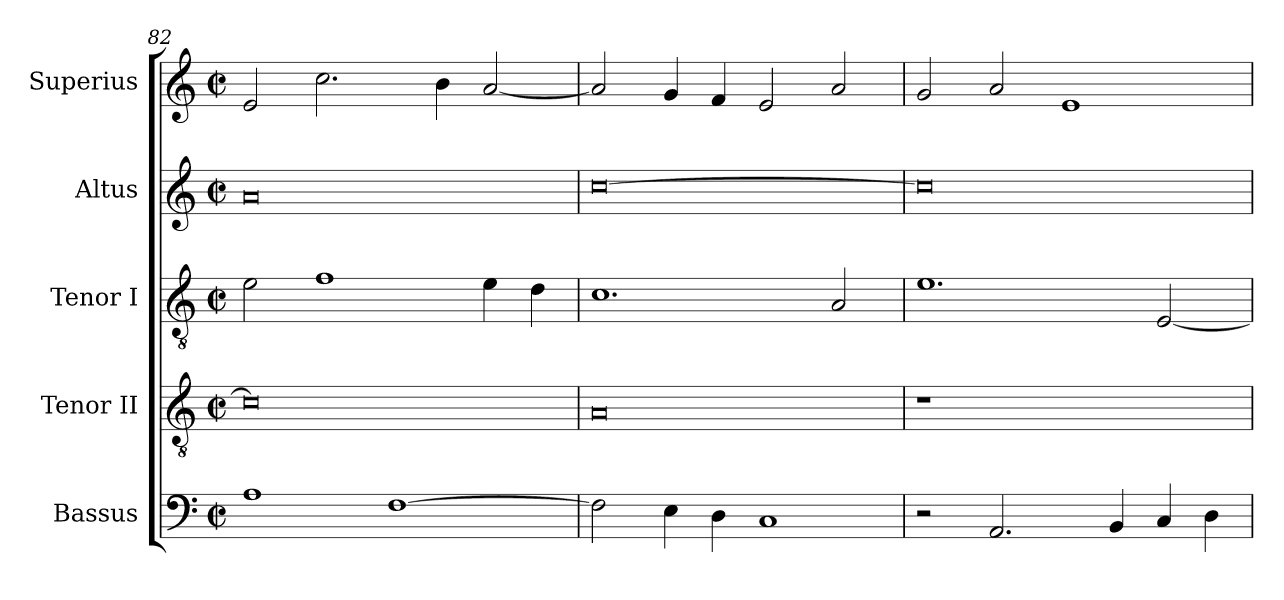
**kern	**kern	**kern	**kern	**kern
*part5	*part4	*part3	*part2	*part1
*staff5	*staff4	*staff3	*staff2	*staff1
*I"Bassus	*I"Tenor II	*I"Tenor I	*I"Altus	*I"Superius
*I'B.	*	*	*	*I'S.
*clefF4	*clefGv2	*clefGv2	*clefG2	*clefG2
*	*ITrd7c12	*ITrd7c12	*	*
*k[]	*k[]	*k[]	*k[]	*k[]
*C:	*C:	*C:	*C:	*C:
*M2/2	*M2/2	*M2/2	*M2/2	*M2/2
*met(c|)	*met(c|)	*met(c|)	*met(c|)	*met(c|)
=82	=82	=82	=82	=82
1Ai	0Ci]	2Ei\	0ai	2ei/
.	.	1Fi	.	2.cci\
[>1Fi	.	.	.	.
.	.	.	.	4bi\
.	.	4Ei\	.	[<2ai/
.	.	4Di\	.	.
=83	=83	=83	=83	=83
2Fi\]	0AAi	1.Ci	[>0cci	2ai/]
4Ei\	.	.	.	4gi/
4Di\	.	.	.	4fi/
1Ci	.	.	.	2ei/
.	.	2AAi/	.	2ai/
=84	=84	=84	=84	=84
!	!LO:N:vis=1	!	!	!
2r	1r	1.Ei	0cci]	2gi/
2.AAi/	.	.	.	2ai/
.	1ryy	.	.	1ei
4BBi/	.	.	.	.
4Ci/	.	[<2EEi/	.	.
4Di\	.	.	.	.
=	=	=	=	=
*-	*-	*-	*-	*-
